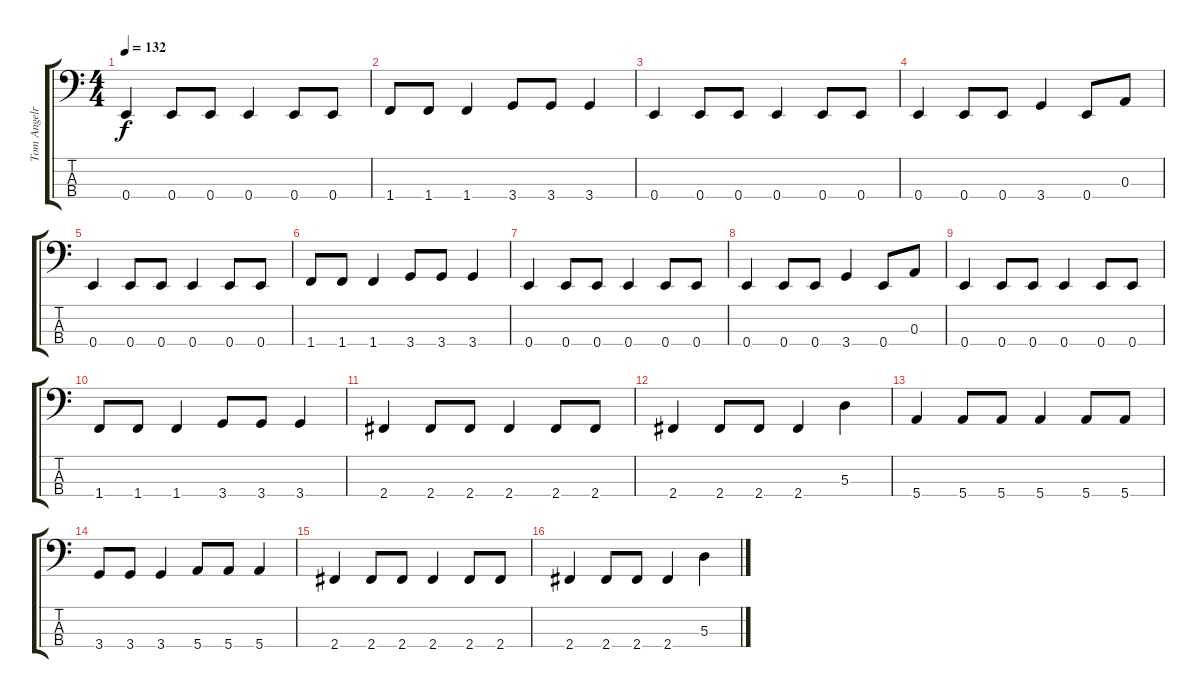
\track ("Tom Angelripper" "Tom Angelr") {instrument electricbasspick}
\staff {score tabs}
\tuning (G2 D2 A1 E1) {hide}
\ts (4 4)
\tempo 132
\clef f4
\ks c
0.4.4{dy f} 0.4.8 0.4.8 0.4.4 0.4.8 0.4.8 |
1.4.8 1.4.8 1.4.4 3.4.8 3.4.8 3.4.4 |
0.4.4 0.4.8 0.4.8 0.4.4 0.4.8 0.4.8 |
0.4.4 0.4.8 0.4.8 3.4.4 0.4.8 0.3.8 |
0.4.4 0.4.8 0.4.8 0.4.4 0.4.8 0.4.8 |
1.4.8 1.4.8 1.4.4 3.4.8 3.4.8 3.4.4 |
0.4.4 0.4.8 0.4.8 0.4.4 0.4.8 0.4.8 |
0.4.4 0.4.8 0.4.8 3.4.4 0.4.8 0.3.8 |
0.4.4 0.4.8 0.4.8 0.4.4 0.4.8 0.4.8 |
1.4.8 1.4.8 1.4.4 3.4.8 3.4.8 3.4.4 |
2.4.4 2.4.8 2.4.8 2.4.4 2.4.8 2.4.8 |
2.4.4 2.4.8 2.4.8 2.4.4 5.3.4 |
5.4.4 5.4.8 5.4.8 5.4.4 5.4.8 5.4.8 |
3.4.8 3.4.8 3.4.4 5.4.8 5.4.8 5.4.4 |
2.4.4 2.4.8 2.4.8 2.4.4 2.4.8 2.4.8 |
2.4.4 2.4.8 2.4.8 2.4.4 5.3.4
